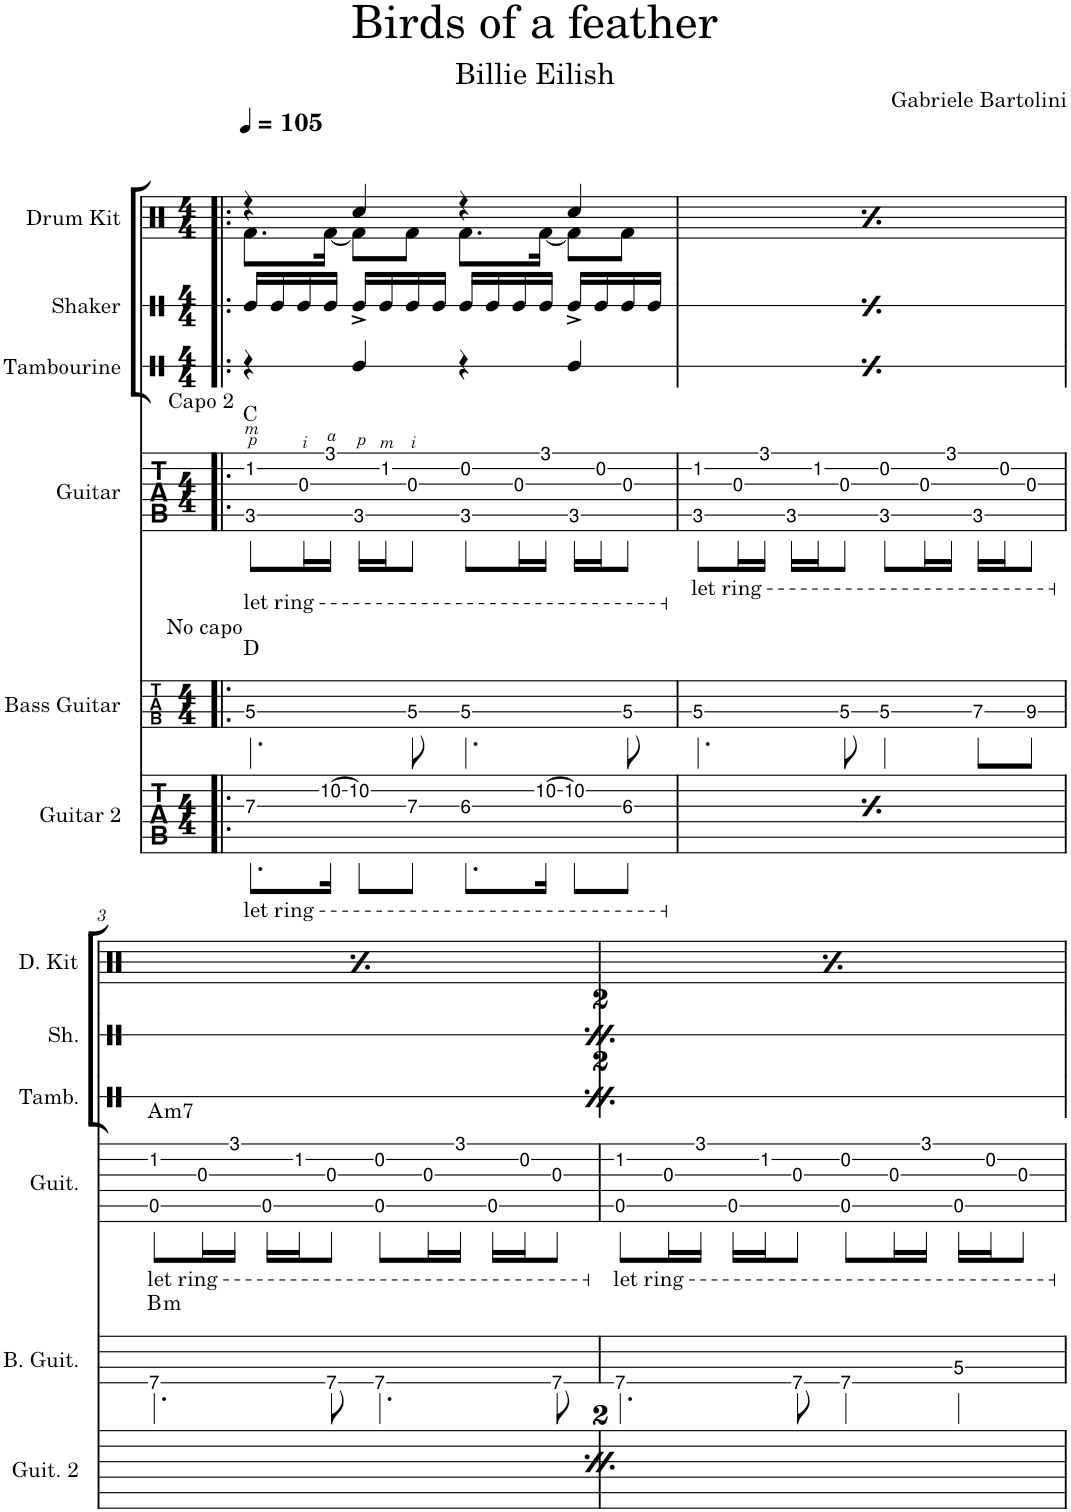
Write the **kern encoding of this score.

**kern	**kern	**harte	**kern	**harte	**kern	**kern	**kern
*part6	*part5	*part5	*part4	*part4	*part3	*part2	*part1
*staff6	*staff5	*	*staff4	*	*staff3	*staff2	*staff1
*I"Guitar 2	*I"Bass Guitar	*	*I"Guitar	*	*I"Tambourine	*I"Shaker	*I"Drum Kit
*I'Guit. 2	*I'B. Guit.	*	*I'Guit.	*	*I'Tamb.	*I'Sh.	*I'D. Kit
*stria6	*stria4	*	*stria6	*	*stria1	*stria1	*
*	*	*	*	*	*clefX	*clefX	*clefX
*	*Trd7c12	*	*	*	*	*	*
*k[]	*k[]	*	*k[]	*	*k[]	*k[]	*k[]
*M4/4	*M4/4	*	*M4/4	*	*M4/4	*M4/4	*M4/4
*MM105	*MM105	*	*MM105	*	*MM105	*MM105	*MM105
=1!|:	=1!|:	=1!|:	=1!|:	=1!|:	=1!|:	=1!|:	=1!|:
*	*	*	*	*	*	*	*^
!	!	!	!LO:TX:a:t=Capo 2	!	!	!	!	!
!	!	!	!LO:TX:b:t=let ring	!	!	!	!	!
!	!LO:TX:a:t=No capo	!	!	!	!	!	!	!
!LO:TX:b:t=let ring	!	!	!	!	!	!	!	!
8.d\L	4.D\	D:maj	8C\ 8c\L	C:maj	4r	16Re/LL	4r	8.Rf\L
.	.	.	.	.	.	16Re/	.	.
.	.	.	16G\L	.	.	16Re/	.	.
[16a\Jk	.	.	16g\JJ	.	.	16Re/JJ	.	[16Rf\Jk
8a\L]	.	.	16C\LL	.	4Re/	16Re^/LL	4Rcc/	8Rf\L]
.	.	.	16c\J	.	.	16Re/	.	.
8d\J	8D\	.	8G\J	.	.	16Re/	.	8Rf\J
.	.	.	.	.	.	16Re/JJ	.	.
8.d-\L	4.D\	.	8C\ 8B\L	.	4r	16Re/LL	4r	8.Rf\L
.	.	.	.	.	.	16Re/	.	.
.	.	.	16G\L	.	.	16Re/	.	.
[16a\Jk	.	.	16g\JJ	.	.	16Re/JJ	.	[16Rf\Jk
8a\L]	.	.	16C\LL	.	4Re/	16Re^/LL	4Rcc/	8Rf\L]
.	.	.	16B\J	.	.	16Re/	.	.
8d-\J	8D\	.	8G\J	.	.	16Re/	.	8Rf\J
.	.	.	.	.	.	16Re/JJ	.	.
=2	=2	=2	=2	=2	=2	=2	=2	=2
*	*	*	*	*	*	*	*MM105	*
!	!	!	!LO:TX:b:t=let ring	!	!	!	!	!
!LO:TX:b:t=let ring	!	!	!	!	!	!	!	!
8.d\L	4.D\	.	8C\ 8c\L	.	4r	16Re/LL	4r	8.Rf\L
.	.	.	.	.	.	16Re/	.	.
.	.	.	16G\L	.	.	16Re/	.	.
[16a\Jk	.	.	16g\JJ	.	.	16Re/JJ	.	[16Rf\Jk
8a\L]	.	.	16C\LL	.	4Re/	16Re^/LL	4Rcc/	8Rf\L]
.	.	.	16c\J	.	.	16Re/	.	.
8d\J	8D\	.	8G\J	.	.	16Re/	.	8Rf\J
.	.	.	.	.	.	16Re/JJ	.	.
8.d-\L	4D\	.	8C\ 8B\L	.	4r	16Re/LL	4r	8.Rf\L
.	.	.	.	.	.	16Re/	.	.
.	.	.	16G\L	.	.	16Re/	.	.
[16a\Jk	.	.	16g\JJ	.	.	16Re/JJ	.	[16Rf\Jk
8a\L]	8E\L	.	16C\LL	.	4Re/	16Re^/LL	4Rcc/	8Rf\L]
.	.	.	16B\J	.	.	16Re/	.	.
8d-\J	8F#\J	.	8G\J	.	.	16Re/	.	8Rf\J
.	.	.	.	.	.	16Re/JJ	.	.
!!LO:LB:g=z	!!
=3	=3	=3	=3	=3	=3	=3	=3	=3
*	*	*	*	*	*	*	*MM105	*
!	!	!	!LO:TX:b:t=let ring	!	!	!	!	!
!LO:TX:b:t=let ring	!	!LO:H:kt=m	!	!LO:H:kt=m7	!	!	!	!
8.d\L	4.BB\	B:min	8AA\ 8c\L	A:min7	4r	16Re/LL	4r	8.Rf\L
.	.	.	.	.	.	16Re/	.	.
.	.	.	16G\L	.	.	16Re/	.	.
[16a\Jk	.	.	16g\JJ	.	.	16Re/JJ	.	[16Rf\Jk
8a\L]	.	.	16AA\LL	.	4Re/	16Re^/LL	4Rcc/	8Rf\L]
.	.	.	16c\J	.	.	16Re/	.	.
8d\J	8BB\	.	8G\J	.	.	16Re/	.	8Rf\J
.	.	.	.	.	.	16Re/JJ	.	.
8.d-\L	4.BB\	.	8AA\ 8B\L	.	4r	16Re/LL	4r	8.Rf\L
.	.	.	.	.	.	16Re/	.	.
.	.	.	16G\L	.	.	16Re/	.	.
[16a\Jk	.	.	16g\JJ	.	.	16Re/JJ	.	[16Rf\Jk
8a\L]	.	.	16AA\LL	.	4Re/	16Re^/LL	4Rcc/	8Rf\L]
.	.	.	16B\J	.	.	16Re/	.	.
8d-\J	8BB\	.	8G\J	.	.	16Re/	.	8Rf\J
.	.	.	.	.	.	16Re/JJ	.	.
=4	=4	=4	=4	=4	=4	=4	=4	=4
*	*	*	*	*	*	*	*MM105	*
!	!	!	!LO:TX:b:t=let ring	!	!	!	!	!
!LO:TX:b:t=let ring	!	!	!	!	!	!	!	!
8.d\L	4.BB\	.	8AA\ 8c\L	.	4r	16Re/LL	4r	8.Rf\L
.	.	.	.	.	.	16Re/	.	.
.	.	.	16G\L	.	.	16Re/	.	.
[16a\Jk	.	.	16g\JJ	.	.	16Re/JJ	.	[16Rf\Jk
8a\L]	.	.	16AA\LL	.	4Re/	16Re^/LL	4Rcc/	8Rf\L]
.	.	.	16c\J	.	.	16Re/	.	.
8d\J	8BB\	.	8G\J	.	.	16Re/	.	8Rf\J
.	.	.	.	.	.	16Re/JJ	.	.
8.d-\L	4BB\	.	8AA\ 8B\L	.	4r	16Re/LL	4r	8.Rf\L
.	.	.	.	.	.	16Re/	.	.
.	.	.	16G\L	.	.	16Re/	.	.
[16a\Jk	.	.	16g\JJ	.	.	16Re/JJ	.	[16Rf\Jk
8a\L]	4D\	.	16AA\LL	.	4Re/	16Re^/LL	4Rcc/	8Rf\L]
.	.	.	16B\J	.	.	16Re/	.	.
8d-\J	.	.	8G\J	.	.	16Re/	.	8Rf\J
.	.	.	.	.	.	16Re/JJ	.	.
*	*	*	*	*	*	*	*v	*v
=	=	=	=	=	=	=	=
*-	*-	*-	*-	*-	*-	*-	*-
